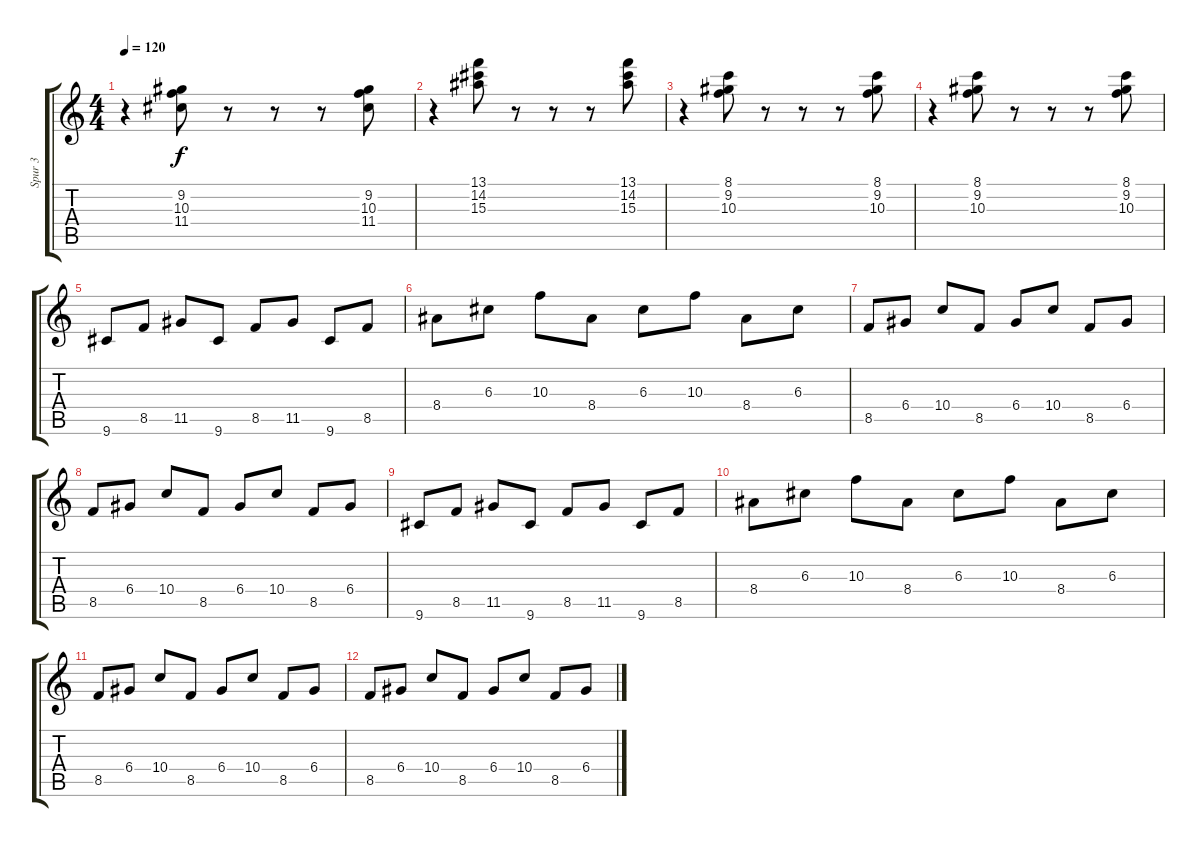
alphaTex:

\track ("Spur 3" "Spur 3") {instrument electricguitarjazz}
\staff {score tabs}
\tuning (E4 B3 G3 D3 A2 E2) {hide}
\ts (4 4)
\tempo 120
\clef g2
\ks c
r.4{dy f} (9.2 10.3 11.4).8 r.8 r.8 r.8 (9.2 10.3 11.4).8 |
r.4 (13.1 14.2 15.3).8 r.8 r.8 r.8 (13.1 14.2 15.3).8 |
r.4 (8.1 9.2 10.3).8 r.8 r.8 r.8 (8.1 9.2 10.3).8 |
r.4 (8.1 9.2 10.3).8 r.8 r.8 r.8 (8.1 9.2 10.3).8 |
9.6.8 8.5.8 11.5.8 9.6.8 8.5.8 11.5.8 9.6.8 8.5.8 |
8.4.8 6.3.8 10.3.8 8.4.8 6.3.8 10.3.8 8.4.8 6.3.8 |
8.5.8 6.4.8 10.4.8 8.5.8 6.4.8 10.4.8 8.5.8 6.4.8 |
8.5.8 6.4.8 10.4.8 8.5.8 6.4.8 10.4.8 8.5.8 6.4.8 |
9.6.8 8.5.8 11.5.8 9.6.8 8.5.8 11.5.8 9.6.8 8.5.8 |
8.4.8 6.3.8 10.3.8 8.4.8 6.3.8 10.3.8 8.4.8 6.3.8 |
8.5.8 6.4.8 10.4.8 8.5.8 6.4.8 10.4.8 8.5.8 6.4.8 |
8.5.8 6.4.8 10.4.8 8.5.8 6.4.8 10.4.8 8.5.8 6.4.8
